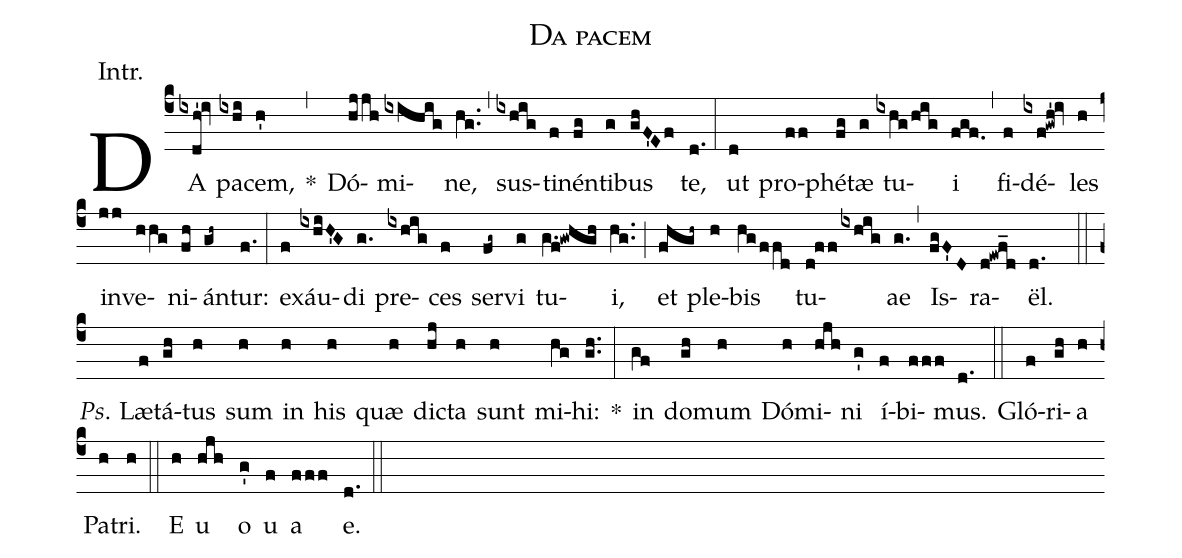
name:Da pacem;
annotation:Intr.;
mode:1;
office-part:Introit;
%%
(c4) DA(ixdh'!iv) pa(ixhi)cem,(h') *(,)
Dó(hjjh)mi(ixihig)ne,(hg..) (,)
sus(ixhig)ti(f)né(fg)nti(g)bus(ghF'Ef) te,(d.) (:)
ut(d) pro-(ff)phé(fg)tæ(g) tu(ixhg!/hig)i(fgf.) (,)
fi(f)dé(ixf!gwh'!iv)les(h) in(jj)ve(hhg)ni(fh)án(gh~)tur:(f.) (:)
ex(f)áu(ixhiH'G)di(g.) pre(ixhig)ces(f) ser(fg~)vi(g) tu(g.f!gwhgh)i,(hg..) (;)
et(fhgh~) ple(h)bis(hg/ffd) tu(d!ff/ixhig)ae(g.) (,)
Is-(fgF'D)ra(d!ewf_d)ël.(d.) (::)

<i>Ps</i>. Læ(f)tá(gh)tus(h) sum(h) in(h) his(h) quæ(h) di(hj)cta(h) sunt(h) mi(hg)hi:(gh..) *(:)
in(gf) do(gh)mum(h) Dó(h)mi(hjh)ni(g') í(f)bi-(fff)mus.(d.) (::)

Gló(f)ri(gh)a(h) Pa(h)tri.(h) (::)
E(h) u(hjh) o(g') u(f) a(fff) e.(d.) (::)
